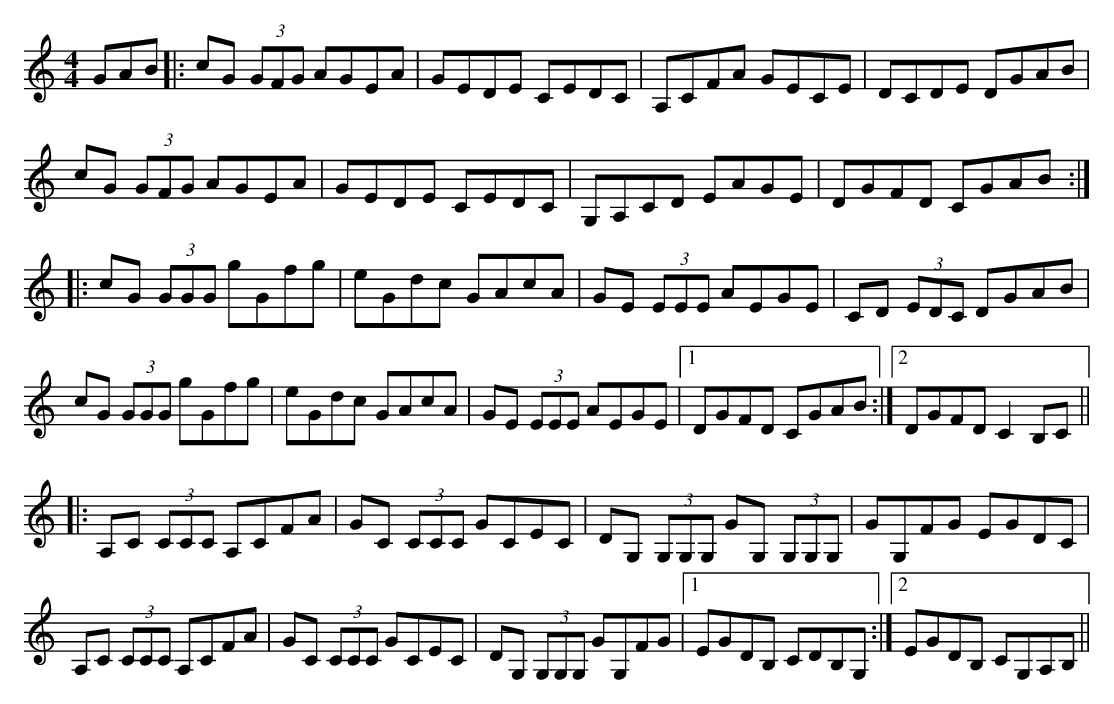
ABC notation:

X:1
M:4/4
K:C
GAB |: cG (3GFG AGEA | GEDE CEDC | A,CFA GECE | DCDE DGAB |
cG (3GFG AGEA | GEDE CEDC | G,A,CD EAGE | DGFD CGAB :|
|: cG (3GGG gGfg | eGdc GAcA | GE (3EEE AEGE | CD (3EDC DGAB |
cG (3GGG gGfg | eGdc GAcA | GE (3EEE AEGE |1 DGFD CGAB :|2 DGFD C2 B,C ||
|: A,C (3CCC A,CFA | GC (3CCC GCEC | DG, (3G,G,G, GG, (3G,G,G, | GG,FG EGDC |
A,C (3CCC A,CFA | GC (3CCC GCEC | DG, (3G,G,G, GG,FG |1 EGDB, CDB,G, :|2 EGDB, CG,A,B, ||
